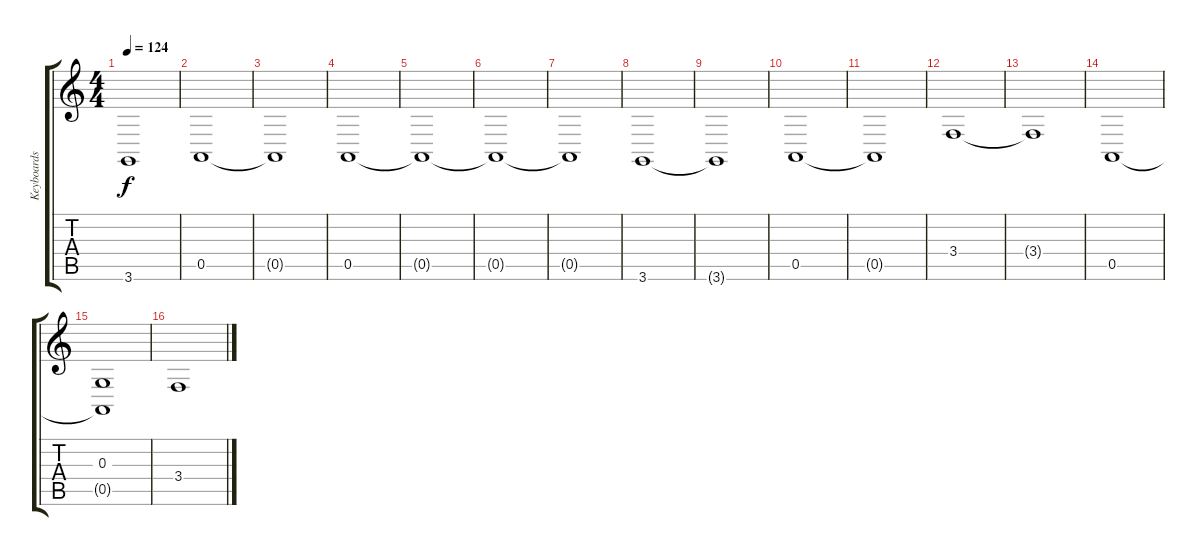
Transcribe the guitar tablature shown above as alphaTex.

\track ("Keyboards 1" "Keyboards ") {instrument stringensemble1}
\staff {score tabs}
\tuning (E4 B3 G3 D3 A2 E2) {hide}
\ts (4 4)
\tempo 124
\clef g2
\ks c
3.6{t}.1{dy f} |
0.5.1 |
0.5{t}.1 |
0.5.1 |
0.5{t}.1 |
0.5{t}.1 |
0.5{t}.1 |
3.6.1 |
3.6{t}.1 |
0.5.1 |
0.5{t}.1 |
3.4.1 |
3.4{t}.1 |
0.5.1 |
(0.3 0.5{t}).1 |
3.4.1
